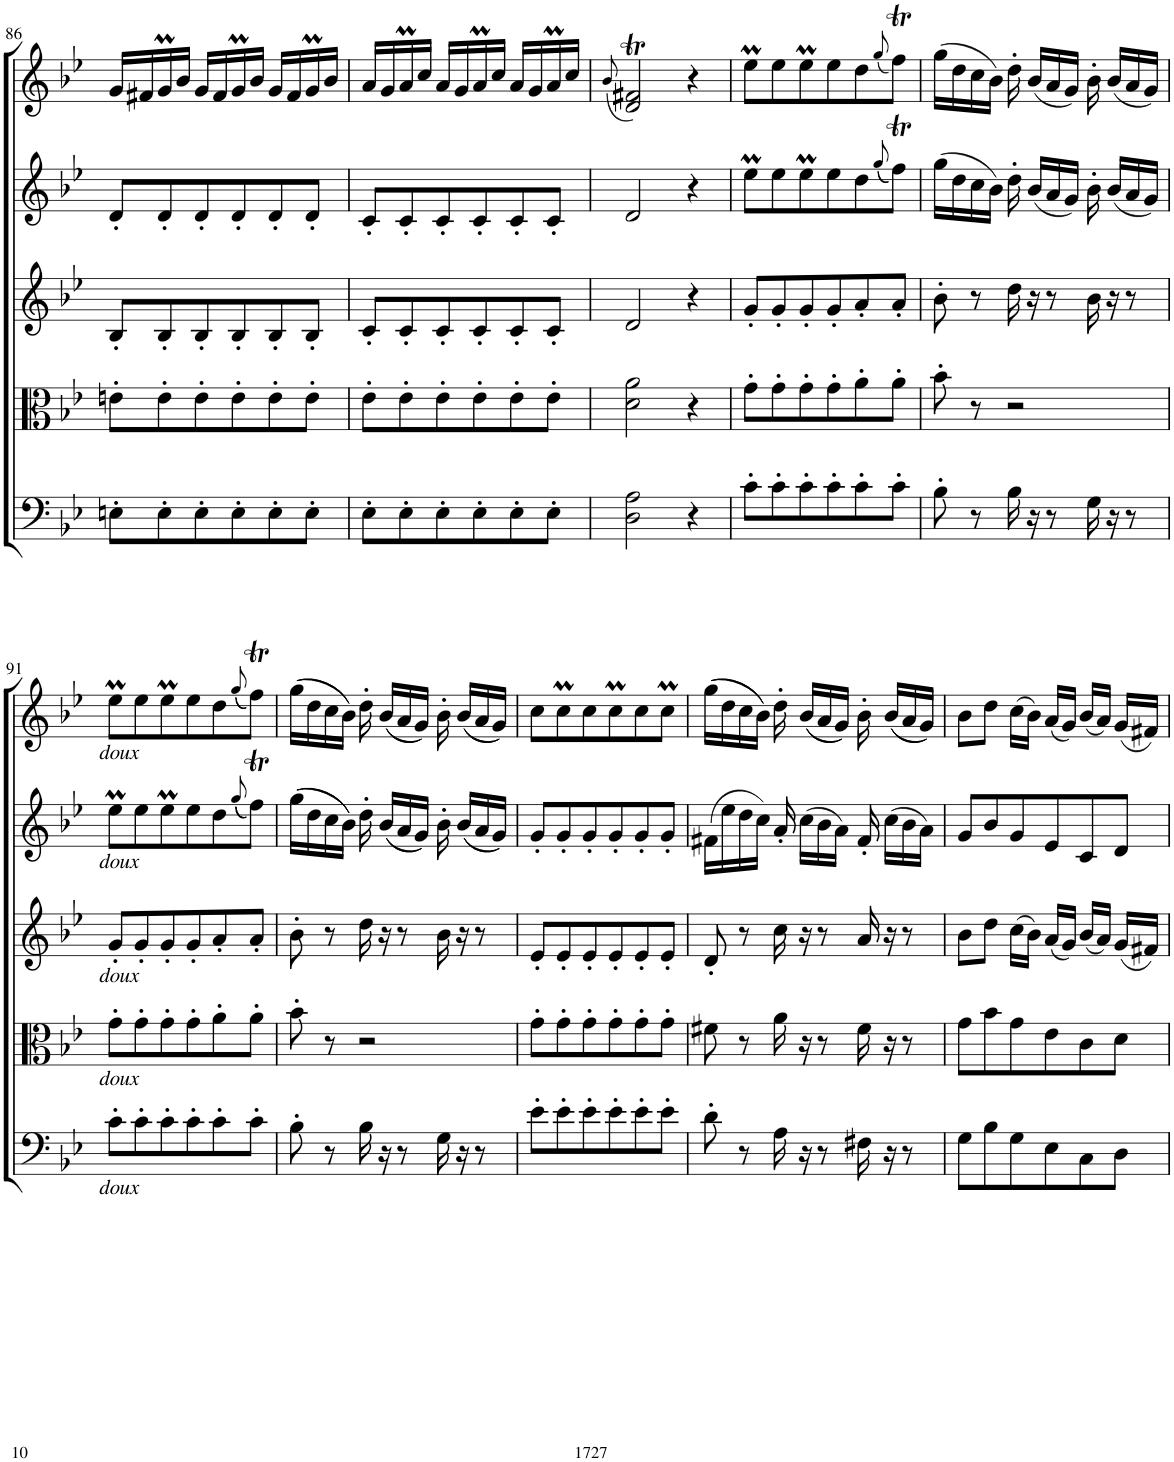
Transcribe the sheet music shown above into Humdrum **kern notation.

**kern	**kern	**kern	**kern	**kern
*part5	*part4	*part3	*part2	*part1
*staff5	*staff4	*staff3	*staff2	*staff1
*I"Violoncello (2 Violoncelles)	*I"Viola	*I"Violin III	*I"Violin II	*I"Violin I
*I'Vc	*I'Vla	*I'Vln	*I'Vln	*I'Vln
!!LO:PB:g=z
*clefF4	*clefC3	*clefG2	*clefG2	*clefG2
*k[b-e-]	*k[b-e-]	*k[b-e-]	*k[b-e-]	*k[b-e-]
*M3/4	*M3/4	*M3/4	*M3/4	*M3/4
=86	=86	=86	=86	=86
8En'\L	8en'\L	8B-'/L	8d'/L	16g/LL
.	.	.	.	16f#X/
8E'\	8e'\	8B-'/	8d'/	16gM/
.	.	.	.	16b-/JJ
8E'\	8e'\	8B-'/	8d'/	16g/LL
.	.	.	.	16f#/
8E'\	8e'\	8B-'/	8d'/	16gM/
.	.	.	.	16b-/JJ
8E'\	8e'\	8B-'/	8d'/	16g/LL
.	.	.	.	16f#/
8E'\J	8e'\J	8B-'/J	8d'/J	16gM/
.	.	.	.	16b-/JJ
=87	=87	=87	=87	=87
8E-'\L	8e-'\L	8c'/L	8c'/L	16a/LL
.	.	.	.	16g/
8E-'\	8e-'\	8c'/	8c'/	16am/
.	.	.	.	16cc/JJ
8E-'\	8e-'\	8c'/	8c'/	16a/LL
.	.	.	.	16g/
8E-'\	8e-'\	8c'/	8c'/	16am/
.	.	.	.	16cc/JJ
8E-'\	8e-'\	8c'/	8c'/	16a/LL
.	.	.	.	16g/
8E-'\J	8e-'\J	8c'/J	8c'/J	16am/
.	.	.	.	16cc/JJ
=88	=88	=88	=88	=88
.	.	.	.	(8qb-/
2D\ 2A\	2d\ 2a\	2d/	2d/	2d/T 2f#X/T)
4r	4r	4r	4r	4r
=89	=89	=89	=89	=89
8c'\L	8g'\L	8g'/L	8ee-M\L	8ee-M\L
8c'\	8g'\	8g'/	8ee-\	8ee-\
8c'\	8g'\	8g'/	8ee-M\	8ee-M\
8c'\	8g'\	8g'/	8ee-\	8ee-\
8c'\	8a'\	8a'/	8dd\	8dd\
.	.	.	((8qgg/	(8qgg/
8c'\J	8a'\J	8a'/J	8ffT\J))	8ffT\J)
=90	=90	=90	=90	=90
8B-'\	8b-'\	8b-'\	(16gg\LL	(16gg\LL
.	.	.	16dd\	16dd\
8r	8r	8r	16cc\	16cc\
.	.	.	16b-\JJ)	16b-\JJ)
16B-\	2r	16dd\	16dd'\	16dd'\
16r	.	16r	(16b-/LL	(16b-/LL
8r	.	8r	16a/	16a/
.	.	.	16g/JJ)	16g/JJ)
16G\	.	16b-\	16b-'\	16b-'\
16r	.	16r	(16b-/LL	(16b-/LL
8r	.	8r	16a/	16a/
.	.	.	16g/JJ)	16g/JJ)
!!LO:LB:g=z
=91	=91	=91	=91	=91
!	!	!	!	!LO:TX:b:i:t=doux
!	!	!	!LO:TX:b:i:t=doux	!
!	!	!LO:TX:b:i:t=doux	!	!
!	!LO:TX:b:i:t=doux	!	!	!
!LO:TX:b:i:t=doux	!	!	!	!
8c'\L	8g'\L	8g'/L	8ee-M\L	8ee-M\L
8c'\	8g'\	8g'/	8ee-\	8ee-\
8c'\	8g'\	8g'/	8ee-M\	8ee-M\
8c'\	8g'\	8g'/	8ee-\	8ee-\
8c'\	8a'\	8a'/	8dd\	8dd\
.	.	.	(((8qgg/	((8qgg/
8c'\J	8a'\J	8a'/J	8ffT\J)))	8ffT\J))
=92	=92	=92	=92	=92
8B-'\	8b-'\	8b-'\	((16gg\LL	((16gg\LL
.	.	.	16dd\	16dd\
8r	8r	8r	16cc\	16cc\
.	.	.	16b-\JJ))	16b-\JJ))
16B-\	2r	16dd\	16dd'\	16dd'\
16r	.	16r	((16b-/LL	((16b-/LL
8r	.	8r	16a/	16a/
.	.	.	16g/JJ))	16g/JJ))
16G\	.	16b-\	16b-'\	16b-'\
16r	.	16r	((16b-/LL	((16b-/LL
8r	.	8r	16a/	16a/
.	.	.	16g/JJ))	16g/JJ))
=93	=93	=93	=93	=93
8e-'\L	8g'\L	8e-'/L	8g'/L	8cc\L
8e-'\	8g'\	8e-'/	8g'/	8ccM\
8e-'\	8g'\	8e-'/	8g'/	8cc\
8e-'\	8g'\	8e-'/	8g'/	8ccM\
8e-'\	8g'\	8e-'/	8g'/	8cc\
8e-'\J	8g'\J	8e-'/J	8g'/J	8ccM\J
=94	=94	=94	=94	=94
8d'\	8f#X\	8d'/	(16f#X\LL	((16gg\LL
.	.	.	16ee-\	16dd\
8r	8r	8r	16dd\	16cc\
.	.	.	16cc\JJ)	16b-\JJ))
16A\	16a\	16cc\	16a'/	16dd'\
16r	16r	16r	(16cc\LL	((16b-/LL
8r	8r	8r	16b-\	16a/
.	.	.	16a\JJ)	16g/JJ))
16F#X\	16f#\	16a/	16f#'/	16b-'\
16r	16r	16r	(16cc\LL	((16b-/LL
8r	8r	8r	16b-\	16a/
.	.	.	16a\JJ)	16g/JJ))
=95	=95	=95	=95	=95
8G\L	8g\L	8b-\L	8g/L	8b-\L
8B-\	8b-\	8dd\J	8b-/	8dd\J
8G\	8g\	(16cc\LL	8g/	(16cc\LL
.	.	16b-\JJ)	.	16b-\JJ)
8E-\	8e-\	(16a/LL	8e-/	(16a/LL
.	.	16g/JJ)	.	16g/JJ)
8C\	8c\	(16b-/LL	8c/	(16b-/LL
.	.	16a/JJ)	.	16a/JJ)
8D\J	8d\J	(16g/LL	8d/J	(16g/LL
.	.	16f#X/JJ)	.	16f#X/JJ)
=	=	=	=	=
*-	*-	*-	*-	*-
